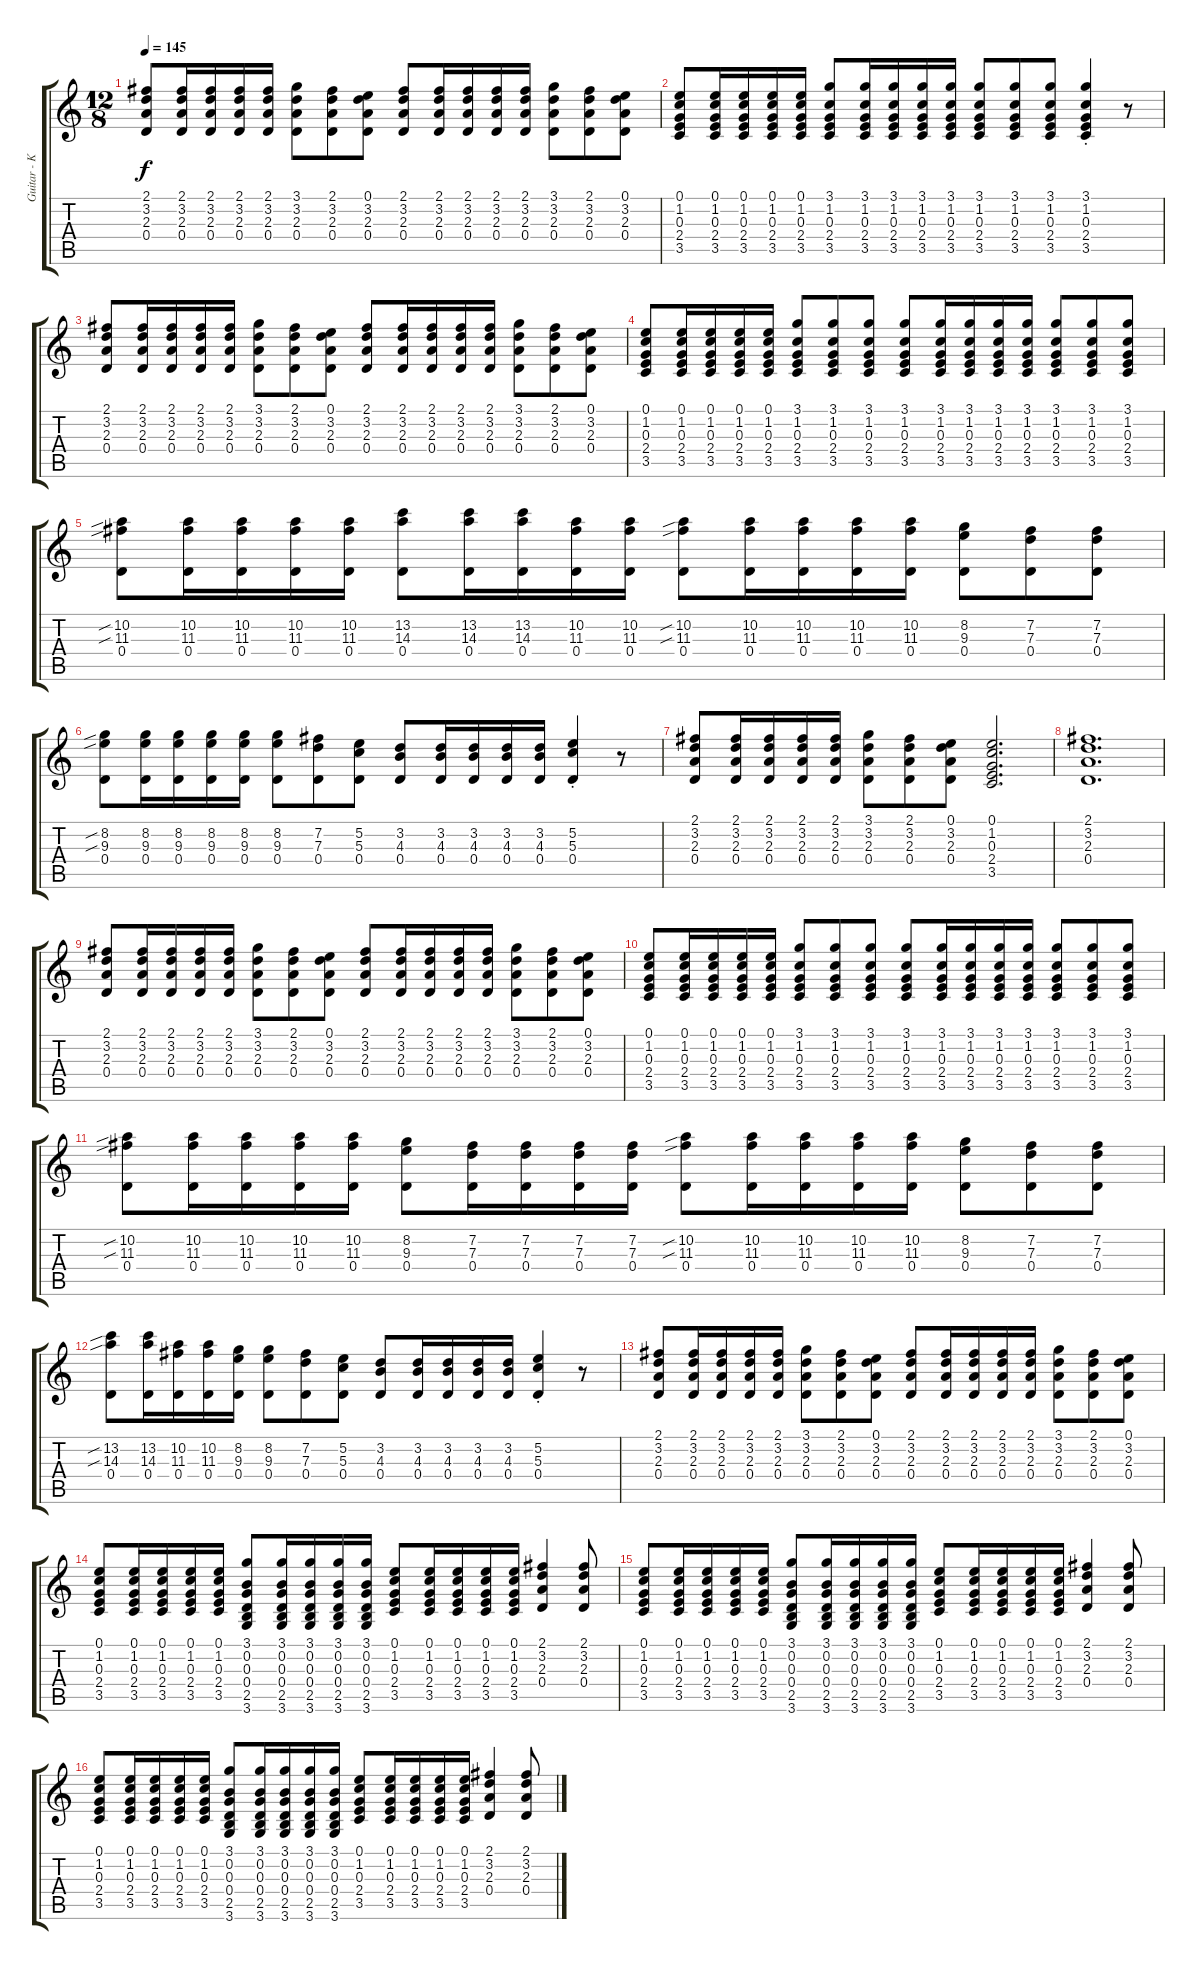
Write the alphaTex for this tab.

\track ("Guitar - Kyle" "Guitar - K") {instrument acousticguitarsteel}
\staff {score tabs}
\tuning (E4 B3 G3 D3 A2 E2) {hide}
\ts (12 8)
\tempo 145
\clef g2
\ks c
(2.1 3.2 2.3 0.4).8{dy f} (2.1 3.2 2.3 0.4).16 (2.1 3.2 2.3 0.4).16 (2.1 3.2 2.3 0.4).16 (2.1 3.2 2.3 0.4).16 (3.1 3.2 2.3 0.4).8 (2.1 3.2 2.3 0.4).8 (0.1 3.2 2.3 0.4).8 (2.1 3.2 2.3 0.4).8 (2.1 3.2 2.3 0.4).16 (2.1 3.2 2.3 0.4).16 (2.1 3.2 2.3 0.4).16 (2.1 3.2 2.3 0.4).16 (3.1 3.2 2.3 0.4).8 (2.1 3.2 2.3 0.4).8 (0.1 3.2 2.3 0.4).8 |
(0.1 1.2 0.3 2.4 3.5).8 (0.1 1.2 0.3 2.4 3.5).16 (0.1 1.2 0.3 2.4 3.5).16 (0.1 1.2 0.3 2.4 3.5).16 (0.1 1.2 0.3 2.4 3.5).16 (3.1 1.2 0.3 2.4 3.5).8 (3.1 1.2 0.3 2.4 3.5).16 (3.1 1.2 0.3 2.4 3.5).16 (3.1 1.2 0.3 2.4 3.5).16 (3.1 1.2 0.3 2.4 3.5).16 (3.1 1.2 0.3 2.4 3.5).8 (3.1 1.2 0.3 2.4 3.5).8 (3.1 1.2 0.3 2.4 3.5).8 (3.1{st} 1.2{st} 0.3{st} 2.4{st} 3.5{st}).4 r.8 |
(2.1 3.2 2.3 0.4).8 (2.1 3.2 2.3 0.4).16 (2.1 3.2 2.3 0.4).16 (2.1 3.2 2.3 0.4).16 (2.1 3.2 2.3 0.4).16 (3.1 3.2 2.3 0.4).8 (2.1 3.2 2.3 0.4).8 (0.1 3.2 2.3 0.4).8 (2.1 3.2 2.3 0.4).8 (2.1 3.2 2.3 0.4).16 (2.1 3.2 2.3 0.4).16 (2.1 3.2 2.3 0.4).16 (2.1 3.2 2.3 0.4).16 (3.1 3.2 2.3 0.4).8 (2.1 3.2 2.3 0.4).8 (0.1 3.2 2.3 0.4).8 |
(0.1 1.2 0.3 2.4 3.5).8 (0.1 1.2 0.3 2.4 3.5).16 (0.1 1.2 0.3 2.4 3.5).16 (0.1 1.2 0.3 2.4 3.5).16 (0.1 1.2 0.3 2.4 3.5).16 (3.1 1.2 0.3 2.4 3.5).8 (3.1 1.2 0.3 2.4 3.5).8 (3.1 1.2 0.3 2.4 3.5).8 (3.1 1.2 0.3 2.4 3.5).8 (3.1 1.2 0.3 2.4 3.5).16 (3.1 1.2 0.3 2.4 3.5).16 (3.1 1.2 0.3 2.4 3.5).16 (3.1 1.2 0.3 2.4 3.5).16 (3.1 1.2 0.3 2.4 3.5).8 (3.1 1.2 0.3 2.4 3.5).8 (3.1 1.2 0.3 2.4 3.5).8 |
(10.2{sib} 11.3{sib} 0.4).8 (10.2 11.3 0.4).16 (10.2 11.3 0.4).16 (10.2 11.3 0.4).16 (10.2 11.3 0.4).16 (13.2 14.3 0.4).8 (13.2 14.3 0.4).16 (13.2 14.3 0.4).16 (10.2 11.3 0.4).16 (10.2 11.3 0.4).16 (10.2{sib} 11.3{sib} 0.4).8 (10.2 11.3 0.4).16 (10.2 11.3 0.4).16 (10.2 11.3 0.4).16 (10.2 11.3 0.4).16 (8.2 9.3 0.4).8 (7.2 7.3 0.4).8 (7.2 7.3 0.4).8 |
(8.2{sib} 9.3{sib} 0.4).8 (8.2 9.3 0.4).16 (8.2 9.3 0.4).16 (8.2 9.3 0.4).16 (8.2 9.3 0.4).16 (8.2 9.3 0.4).8 (7.2 7.3 0.4).8 (5.2 5.3 0.4).8 (3.2 4.3 0.4).8 (3.2 4.3 0.4).16 (3.2 4.3 0.4).16 (3.2 4.3 0.4).16 (3.2 4.3 0.4).16 (5.2{st} 5.3{st} 0.4{st}).4 r.8 |
(2.1 3.2 2.3 0.4).8 (2.1 3.2 2.3 0.4).16 (2.1 3.2 2.3 0.4).16 (2.1 3.2 2.3 0.4).16 (2.1 3.2 2.3 0.4).16 (3.1 3.2 2.3 0.4).8 (2.1 3.2 2.3 0.4).8 (0.1 3.2 2.3 0.4).8 (0.1 1.2 0.3 2.4 3.5).2{d} |
(2.1 3.2 2.3 0.4).1{d} |
(2.1 3.2 2.3 0.4).8 (2.1 3.2 2.3 0.4).16 (2.1 3.2 2.3 0.4).16 (2.1 3.2 2.3 0.4).16 (2.1 3.2 2.3 0.4).16 (3.1 3.2 2.3 0.4).8 (2.1 3.2 2.3 0.4).8 (0.1 3.2 2.3 0.4).8 (2.1 3.2 2.3 0.4).8 (2.1 3.2 2.3 0.4).16 (2.1 3.2 2.3 0.4).16 (2.1 3.2 2.3 0.4).16 (2.1 3.2 2.3 0.4).16 (3.1 3.2 2.3 0.4).8 (2.1 3.2 2.3 0.4).8 (0.1 3.2 2.3 0.4).8 |
(0.1 1.2 0.3 2.4 3.5).8 (0.1 1.2 0.3 2.4 3.5).16 (0.1 1.2 0.3 2.4 3.5).16 (0.1 1.2 0.3 2.4 3.5).16 (0.1 1.2 0.3 2.4 3.5).16 (3.1 1.2 0.3 2.4 3.5).8 (3.1 1.2 0.3 2.4 3.5).8 (3.1 1.2 0.3 2.4 3.5).8 (3.1 1.2 0.3 2.4 3.5).8 (3.1 1.2 0.3 2.4 3.5).16 (3.1 1.2 0.3 2.4 3.5).16 (3.1 1.2 0.3 2.4 3.5).16 (3.1 1.2 0.3 2.4 3.5).16 (3.1 1.2 0.3 2.4 3.5).8 (3.1 1.2 0.3 2.4 3.5).8 (3.1 1.2 0.3 2.4 3.5).8 |
(10.2{sib} 11.3{sib} 0.4).8 (10.2 11.3 0.4).16 (10.2 11.3 0.4).16 (10.2 11.3 0.4).16 (10.2 11.3 0.4).16 (8.2 9.3 0.4).8 (7.2 7.3 0.4).16 (7.2 7.3 0.4).16 (7.2 7.3 0.4).16 (7.2 7.3 0.4).16 (10.2{sib} 11.3{sib} 0.4).8 (10.2 11.3 0.4).16 (10.2 11.3 0.4).16 (10.2 11.3 0.4).16 (10.2 11.3 0.4).16 (8.2 9.3 0.4).8 (7.2 7.3 0.4).8 (7.2 7.3 0.4).8 |
(13.2{sib} 14.3{sib} 0.4).8 (13.2 14.3 0.4).16 (10.2 11.3 0.4).16 (10.2 11.3 0.4).16 (8.2 9.3 0.4).16 (8.2 9.3 0.4).8 (7.2 7.3 0.4).8 (5.2 5.3 0.4).8 (3.2 4.3 0.4).8 (3.2 4.3 0.4).16 (3.2 4.3 0.4).16 (3.2 4.3 0.4).16 (3.2 4.3 0.4).16 (5.2{st} 5.3{st} 0.4{st}).4 r.8 |
(2.1 3.2 2.3 0.4).8 (2.1 3.2 2.3 0.4).16 (2.1 3.2 2.3 0.4).16 (2.1 3.2 2.3 0.4).16 (2.1 3.2 2.3 0.4).16 (3.1 3.2 2.3 0.4).8 (2.1 3.2 2.3 0.4).8 (0.1 3.2 2.3 0.4).8 (2.1 3.2 2.3 0.4).8 (2.1 3.2 2.3 0.4).16 (2.1 3.2 2.3 0.4).16 (2.1 3.2 2.3 0.4).16 (2.1 3.2 2.3 0.4).16 (3.1 3.2 2.3 0.4).8 (2.1 3.2 2.3 0.4).8 (0.1 3.2 2.3 0.4).8 |
(0.1 1.2 0.3 2.4 3.5).8 (0.1 1.2 0.3 2.4 3.5).16 (0.1 1.2 0.3 2.4 3.5).16 (0.1 1.2 0.3 2.4 3.5).16 (0.1 1.2 0.3 2.4 3.5).16 (3.1 0.2 0.3 0.4 2.5 3.6).8 (3.1 0.2 0.3 0.4 2.5 3.6).16 (3.1 0.2 0.3 0.4 2.5 3.6).16 (3.1 0.2 0.3 0.4 2.5 3.6).16 (3.1 0.2 0.3 0.4 2.5 3.6).16 (0.1 1.2 0.3 2.4 3.5).8 (0.1 1.2 0.3 2.4 3.5).16 (0.1 1.2 0.3 2.4 3.5).16 (0.1 1.2 0.3 2.4 3.5).16 (0.1 1.2 0.3 2.4 3.5).16 (2.1 3.2 2.3 0.4).4 (2.1 3.2 2.3 0.4).8 |
(0.1 1.2 0.3 2.4 3.5).8 (0.1 1.2 0.3 2.4 3.5).16 (0.1 1.2 0.3 2.4 3.5).16 (0.1 1.2 0.3 2.4 3.5).16 (0.1 1.2 0.3 2.4 3.5).16 (3.1 0.2 0.3 0.4 2.5 3.6).8 (3.1 0.2 0.3 0.4 2.5 3.6).16 (3.1 0.2 0.3 0.4 2.5 3.6).16 (3.1 0.2 0.3 0.4 2.5 3.6).16 (3.1 0.2 0.3 0.4 2.5 3.6).16 (0.1 1.2 0.3 2.4 3.5).8 (0.1 1.2 0.3 2.4 3.5).16 (0.1 1.2 0.3 2.4 3.5).16 (0.1 1.2 0.3 2.4 3.5).16 (0.1 1.2 0.3 2.4 3.5).16 (2.1 3.2 2.3 0.4).4 (2.1 3.2 2.3 0.4).8 |
(0.1 1.2 0.3 2.4 3.5).8 (0.1 1.2 0.3 2.4 3.5).16 (0.1 1.2 0.3 2.4 3.5).16 (0.1 1.2 0.3 2.4 3.5).16 (0.1 1.2 0.3 2.4 3.5).16 (3.1 0.2 0.3 0.4 2.5 3.6).8 (3.1 0.2 0.3 0.4 2.5 3.6).16 (3.1 0.2 0.3 0.4 2.5 3.6).16 (3.1 0.2 0.3 0.4 2.5 3.6).16 (3.1 0.2 0.3 0.4 2.5 3.6).16 (0.1 1.2 0.3 2.4 3.5).8 (0.1 1.2 0.3 2.4 3.5).16 (0.1 1.2 0.3 2.4 3.5).16 (0.1 1.2 0.3 2.4 3.5).16 (0.1 1.2 0.3 2.4 3.5).16 (2.1 3.2 2.3 0.4).4 (2.1 3.2 2.3 0.4).8
